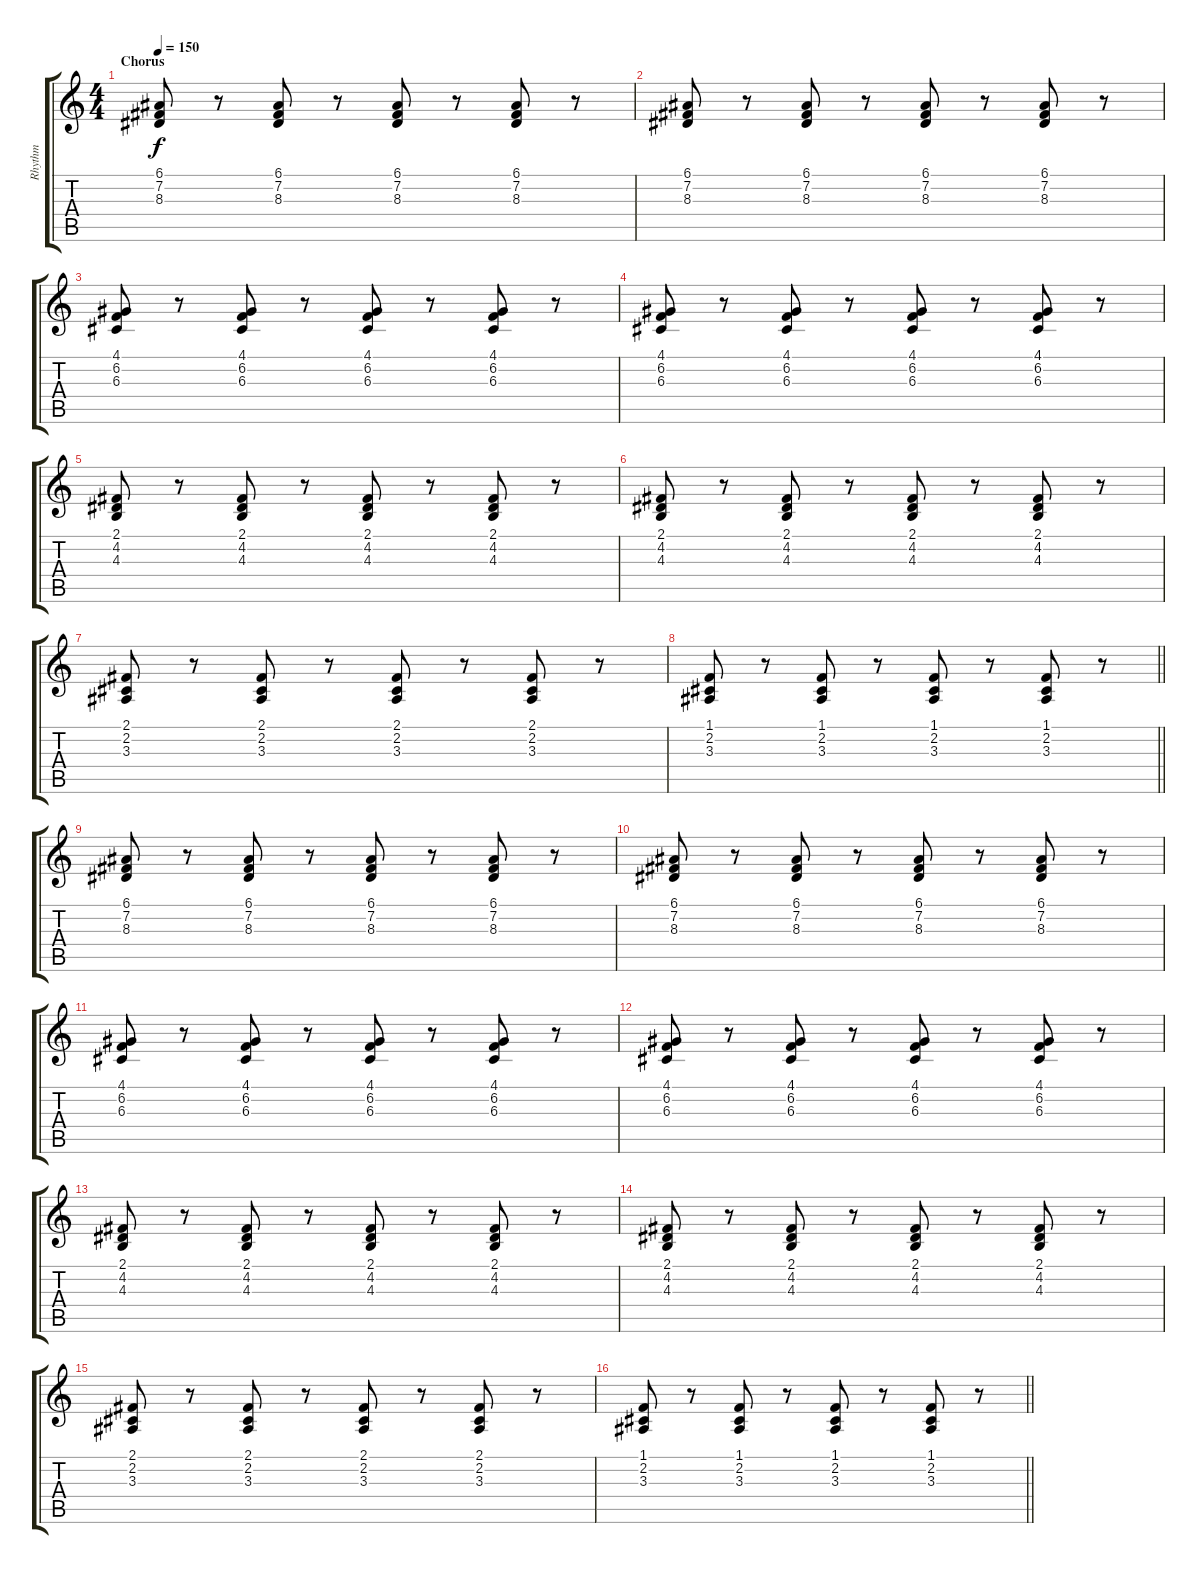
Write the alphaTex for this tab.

\track ("Rhythm" "Rhythm") {instrument viola}
\staff {score tabs}
\tuning (E4 B3 G3 D3 A2 E2) {hide}
\ts (4 4)
\section ("" "Chorus")
\tempo 150
\clef g2
\ks c
(6.1 7.2 8.3).8{dy f volume 12} r.8 (6.1 7.2 8.3).8 r.8 (6.1 7.2 8.3).8 r.8 (6.1 7.2 8.3).8 r.8 |
(6.1 7.2 8.3).8 r.8 (6.1 7.2 8.3).8 r.8 (6.1 7.2 8.3).8 r.8 (6.1 7.2 8.3).8 r.8 |
(4.1 6.2 6.3).8 r.8 (4.1 6.2 6.3).8 r.8 (4.1 6.2 6.3).8 r.8 (4.1 6.2 6.3).8 r.8 |
(4.1 6.2 6.3).8 r.8 (4.1 6.2 6.3).8 r.8 (4.1 6.2 6.3).8 r.8 (4.1 6.2 6.3).8 r.8 |
(2.1 4.2 4.3).8 r.8 (2.1 4.2 4.3).8 r.8 (2.1 4.2 4.3).8 r.8 (2.1 4.2 4.3).8 r.8 |
(2.1 4.2 4.3).8 r.8 (2.1 4.2 4.3).8 r.8 (2.1 4.2 4.3).8 r.8 (2.1 4.2 4.3).8 r.8 |
(2.1 2.2 3.3).8 r.8 (2.1 2.2 3.3).8 r.8 (2.1 2.2 3.3).8 r.8 (2.1 2.2 3.3).8 r.8 |
\barLineRight lightlight
(1.1 2.2 3.3).8 r.8 (1.1 2.2 3.3).8 r.8 (1.1 2.2 3.3).8 r.8 (1.1 2.2 3.3).8 r.8 |
(6.1 7.2 8.3).8{volume 12} r.8 (6.1 7.2 8.3).8 r.8 (6.1 7.2 8.3).8 r.8 (6.1 7.2 8.3).8 r.8 |
(6.1 7.2 8.3).8 r.8 (6.1 7.2 8.3).8 r.8 (6.1 7.2 8.3).8 r.8 (6.1 7.2 8.3).8 r.8 |
(4.1 6.2 6.3).8 r.8 (4.1 6.2 6.3).8 r.8 (4.1 6.2 6.3).8 r.8 (4.1 6.2 6.3).8 r.8 |
(4.1 6.2 6.3).8 r.8 (4.1 6.2 6.3).8 r.8 (4.1 6.2 6.3).8 r.8 (4.1 6.2 6.3).8 r.8 |
(2.1 4.2 4.3).8 r.8 (2.1 4.2 4.3).8 r.8 (2.1 4.2 4.3).8 r.8 (2.1 4.2 4.3).8 r.8 |
(2.1 4.2 4.3).8 r.8 (2.1 4.2 4.3).8 r.8 (2.1 4.2 4.3).8 r.8 (2.1 4.2 4.3).8 r.8 |
(2.1 2.2 3.3).8 r.8 (2.1 2.2 3.3).8 r.8 (2.1 2.2 3.3).8 r.8 (2.1 2.2 3.3).8 r.8 |
\barLineRight lightlight
(1.1 2.2 3.3).8 r.8 (1.1 2.2 3.3).8 r.8 (1.1 2.2 3.3).8 r.8 (1.1 2.2 3.3).8 r.8
